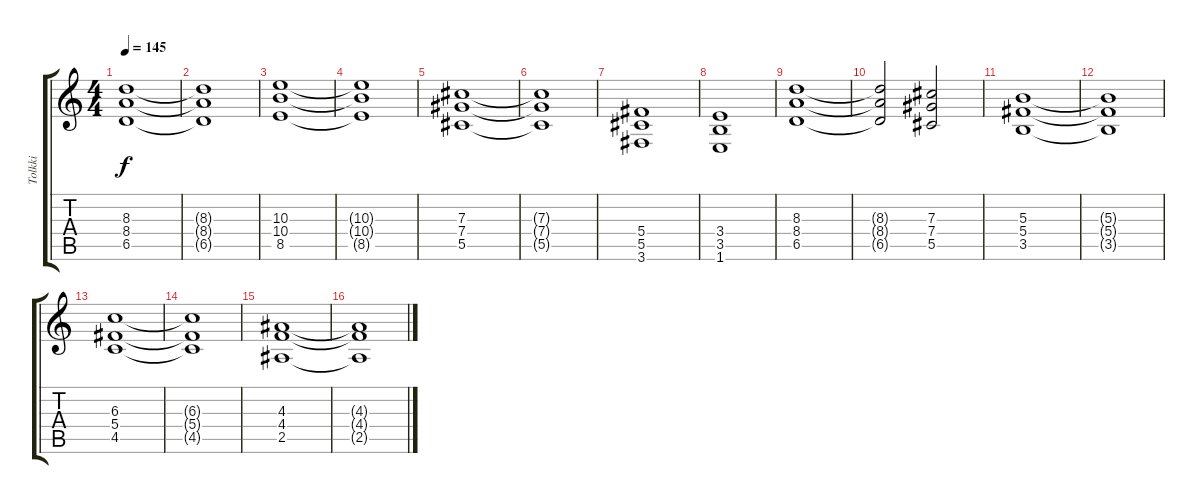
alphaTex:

\track ("Tolkki" "Tolkki") {instrument overdrivenguitar}
\staff {score tabs}
\tuning (Eb4 Bb3 Gb3 Db3 Ab2 Eb2) {hide}
\ts (4 4)
\tempo 145
\clef g2
\ks c
(8.3 8.4 6.5).1{dy f} |
(8.3{t} 8.4{t} 6.5{t}).1 |
(10.3 10.4 8.5).1 |
(10.3{t} 10.4{t} 8.5{t}).1 |
(7.3 7.4 5.5).1 |
(7.3{t} 7.4{t} 5.5{t}).1 |
(5.4 5.5 3.6).1 |
(3.4 3.5 1.6).1 |
(8.3 8.4 6.5).1 |
(8.3{t} 8.4{t} 6.5{t}).2 (7.3 7.4 5.5).2 |
(5.3 5.4 3.5).1 |
(5.3{t} 5.4{t} 3.5{t}).1 |
(6.3 5.4 4.5).1 |
(6.3{t} 5.4{t} 4.5{t}).1 |
(4.3 4.4 2.5).1 |
(4.3{t} 4.4{t} 2.5{t}).1
